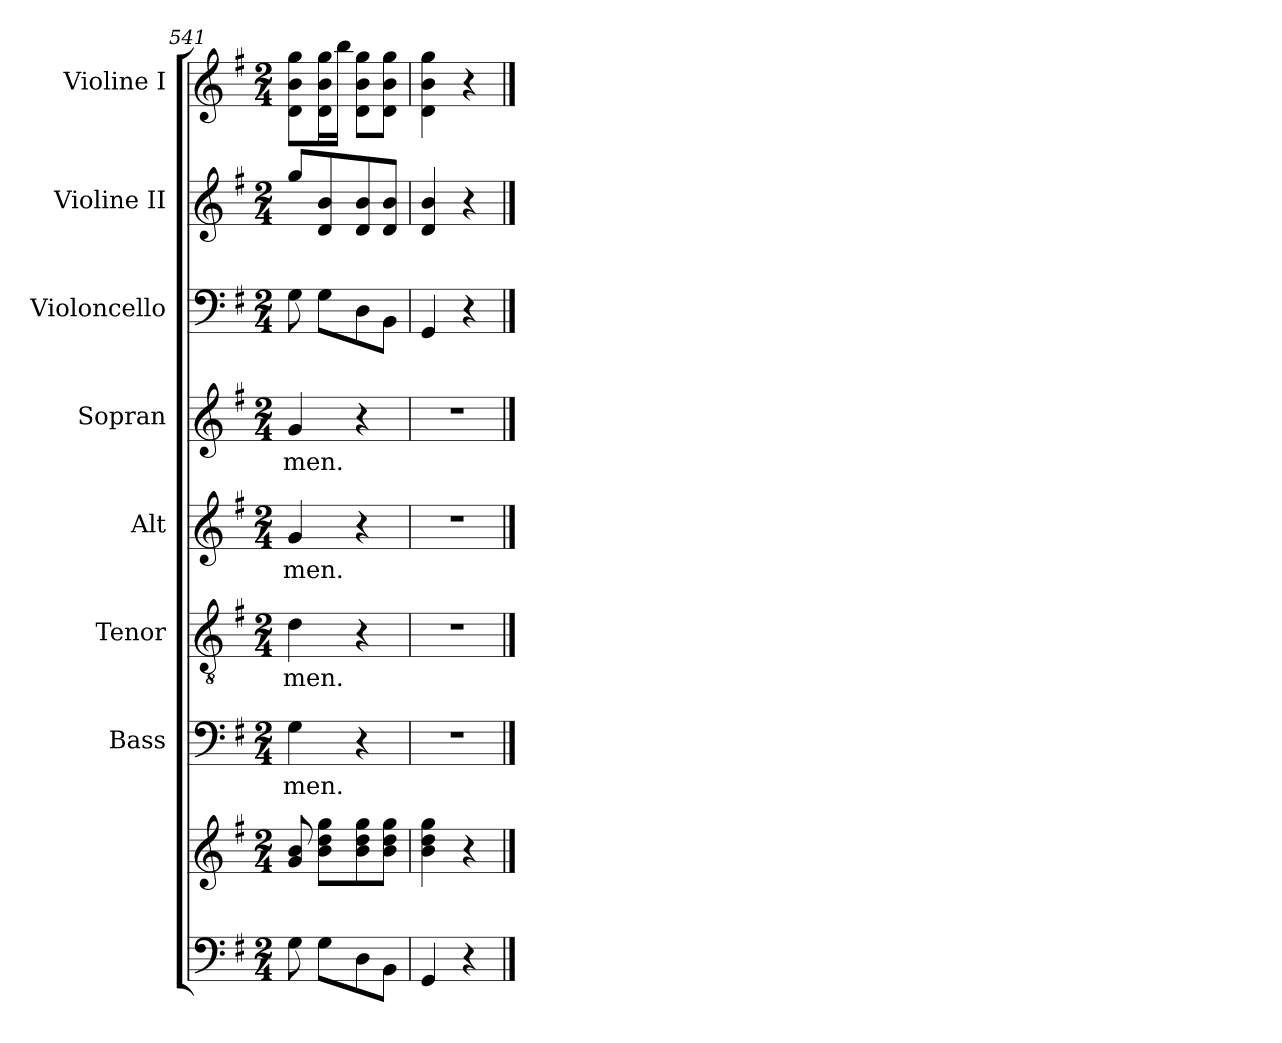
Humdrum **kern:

**kern	**kern	**kern	**text	**kern	**text	**kern	**text	**kern	**text	**kern	**kern	**kern
*part8	*part8	*part7	*part7	*part6	*part6	*part5	*part5	*part4	*part4	*part3	*part2	*part1
*staff9	*staff8	*staff7	*staff7	*staff6	*staff6	*staff5	*staff5	*staff4	*staff4	*staff3	*staff2	*staff1
*	*	*I"Bass	*	*I"Tenor	*	*I"Alt	*	*I"Sopran	*	*I"Violoncello	*I"Violine II	*I"Violine I
*	*	*I'B.	*	*I'T.	*	*I'A.	*	*I'S.	*	*I'Vc.	*I'Vl. II	*I'Vl. I
*clefF4	*clefG2	*clefF4	*	*clefGv2	*	*clefG2	*	*clefG2	*	*clefF4	*clefG2	*clefG2
*	*	*	*	*	*	*	*	*	*	*ITrd7c12	*	*
*k[f#]	*k[f#]	*k[f#]	*	*k[f#]	*	*k[f#]	*	*k[f#]	*	*k[f#]	*k[f#]	*k[f#]
*G:	*G:	*G:	*	*G:	*	*G:	*	*G:	*	*G:	*G:	*G:
*M2/4	*M2/4	*M2/4	*	*M2/4	*	*M2/4	*	*M2/4	*	*M2/4	*M2/4	*M2/4
=541	=541	=541	=541	=541	=541	=541	=541	=541	=541	=541	=541	=541
!	!	!	!LO:LY:b	!	!LO:LY:b	!	!LO:LY:b	!	!LO:LY:b	!	!	!
8G\	8g/ 8b/	4G\	-men.	4d\	-men.	4g/	-men.	4g/	-men.	8GG\	8gg/L	8d\ 8b\ 8gg\L
8G\L	8b\ 8dd\ 8gg\L	.	.	.	.	.	.	.	.	8GG\L	8d/ 8b/	16d\ 16b\ 16gg\L
.	.	.	.	.	.	.	.	.	.	.	.	16bb\JJ
8D\	8b\ 8dd\ 8gg\	4r	.	4r	.	4r	.	4r	.	8DD\	8d/ 8b/	8d\ 8b\ 8gg\L
8BB\J	8b\ 8dd\ 8gg\J	.	.	.	.	.	.	.	.	8BBB\J	8d/ 8b/J	8d\ 8b\ 8gg\J
=542	=542	=542	=542	=542	=542	=542	=542	=542	=542	=542	=542	=542
4GG/	4b\ 4dd\ 4gg\	2r	.	2r	.	2r	.	2r	.	4GGG/	4d/ 4b/	4d\ 4b\ 4gg\
4r	4r	.	.	.	.	.	.	.	.	4r	4r	4r
==	==	==	==	==	==	==	==	==	==	==	==	==
*-	*-	*-	*-	*-	*-	*-	*-	*-	*-	*-	*-	*-
